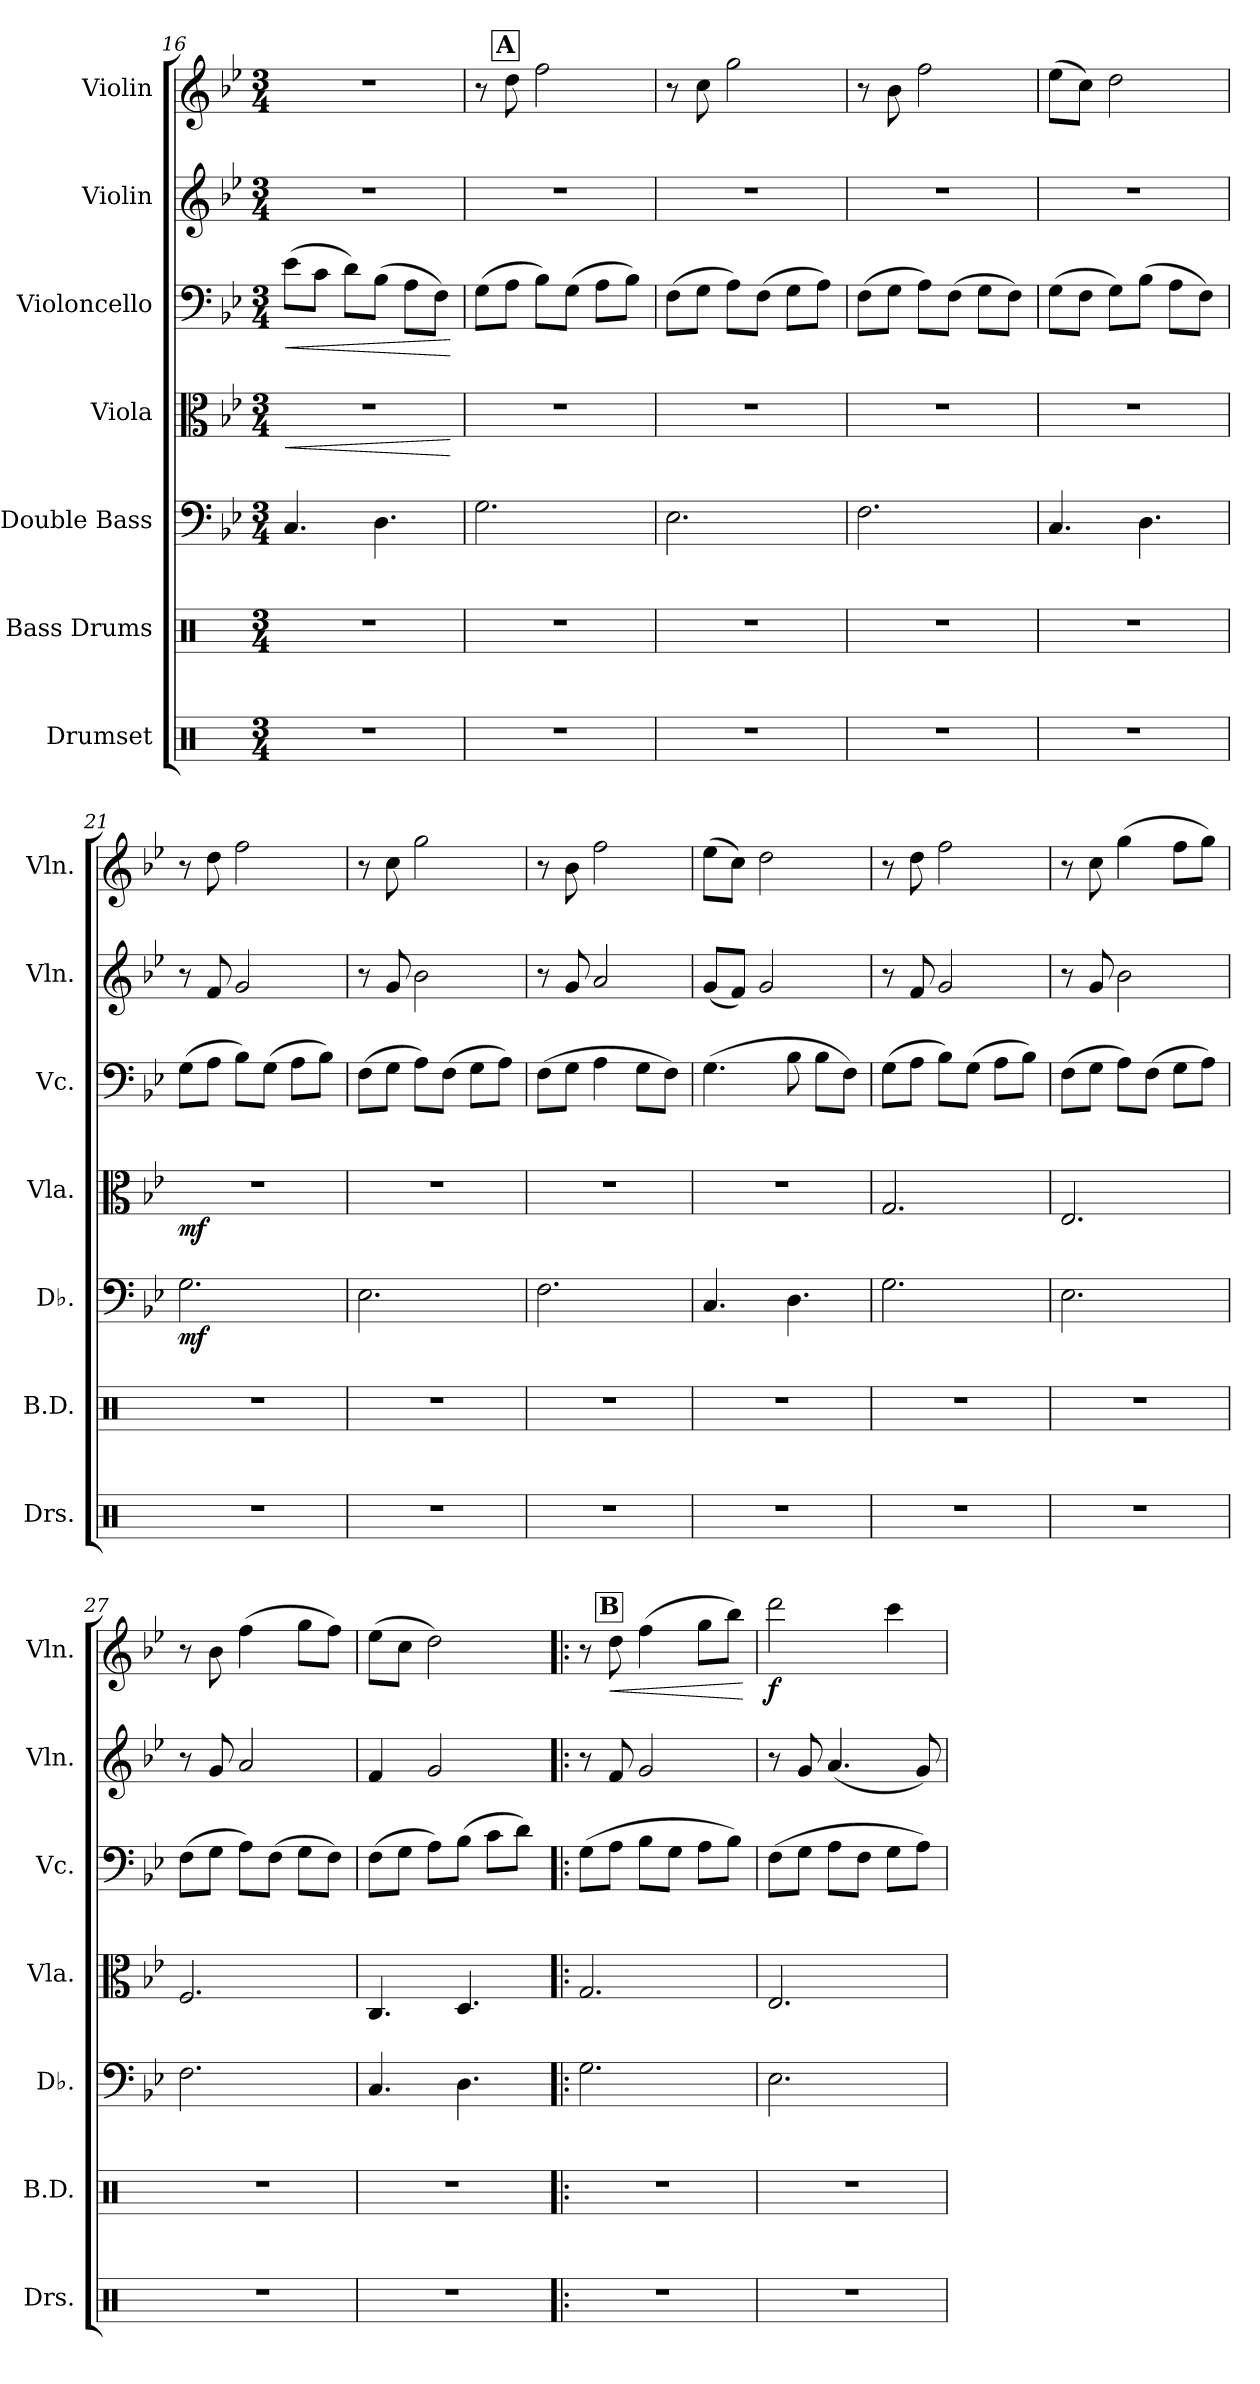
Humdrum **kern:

**kern	**kern	**kern	**dynam	**kern	**dynam	**kern	**dynam	**kern	**kern	**dynam
*part7	*part6	*part5	*part5	*part4	*part4	*part3	*part3	*part2	*part1	*part1
*staff7	*staff6	*staff5	*staff5	*staff4	*staff4	*staff3	*staff3	*staff2	*staff1	*staff1
*I"Drumset	*I"Bass Drums	*I"Double Bass	*	*I"Viola	*	*I"Violoncello	*	*I"Violin	*I"Violin	*
*I'Drs.	*I'B.D.	*I'Db.	*	*I'Vla.	*	*I'Vc.	*	*I'Vln.	*I'Vln.	*
*clefX	*clefX	*clefF4	*	*clefC3	*	*clefF4	*	*clefG2	*clefG2	*
*	*	*ITrd7c12	*	*	*	*	*	*	*	*
*k[]	*k[]	*k[b-e-]	*	*k[b-e-]	*	*k[b-e-]	*	*k[b-e-]	*k[b-e-]	*
*M3/4	*M3/4	*M3/4	*	*M3/4	*	*M3/4	*	*M3/4	*M3/4	*
=16	=16	=16	=16	=16	=16	=16	=16	=16	=16	=16
!	!	!	!	!	!LO:HP:b	!	!LO:HP:b	!	!	!
2.r	2.r	4.CC/	.	2.r	<	(8e-\L	<	2.r	2.r	.
.	.	.	.	.	.	8c\J	.	.	.	.
.	.	.	.	.	.	8d\L)	.	.	.	.
.	.	4.DD\	.	.	.	(8B-\J	.	.	.	.
.	.	.	.	.	.	8A\L	.	.	.	.
.	.	.	.	.	.	8F\J)	.	.	.	.
.	.	.	.	.	[	.	[	.	.	.
!!LO:REH:place=s1:a:B:fs=14:t=A:qo=0.5
=17	=17	=17	=17	=17	=17	=17	=17	=17	=17	=17
2.r	2.r	2.GG\	.	2.r	.	(8G\L	.	2.r	8r	.
.	.	.	.	.	.	8A\J	.	.	8dd\	.
.	.	.	.	.	.	8B-\L)	.	.	2ff\	.
.	.	.	.	.	.	(8G\J	.	.	.	.
.	.	.	.	.	.	8A\L	.	.	.	.
.	.	.	.	.	.	8B-\J)	.	.	.	.
=18	=18	=18	=18	=18	=18	=18	=18	=18	=18	=18
2.r	2.r	2.EE-\	.	2.r	.	(8F\L	.	2.r	8r	.
.	.	.	.	.	.	8G\J	.	.	8cc\	.
.	.	.	.	.	.	8A\L)	.	.	2gg\	.
.	.	.	.	.	.	(8F\J	.	.	.	.
.	.	.	.	.	.	8G\L	.	.	.	.
.	.	.	.	.	.	8A\J)	.	.	.	.
!!LO:LB:g=z
=19	=19	=19	=19	=19	=19	=19	=19	=19	=19	=19
2.r	2.r	2.FF\	.	2.r	.	(8F\L	.	2.r	8r	.
.	.	.	.	.	.	8G\J	.	.	8b-\	.
.	.	.	.	.	.	8A\L)	.	.	2ff\	.
.	.	.	.	.	.	(8F\J	.	.	.	.
.	.	.	.	.	.	8G\L	.	.	.	.
.	.	.	.	.	.	8F\J)	.	.	.	.
=20	=20	=20	=20	=20	=20	=20	=20	=20	=20	=20
2.r	2.r	4.CC/	.	2.r	.	(8G\L	.	2.r	(8ee-\L	.
.	.	.	.	.	.	8F\J	.	.	8cc\J)	.
.	.	.	.	.	.	8G\L)	.	.	2dd\	.
.	.	4.DD\	.	.	.	(8B-\J	.	.	.	.
.	.	.	.	.	.	8A\L	.	.	.	.
.	.	.	.	.	.	8F\J)	.	.	.	.
=21	=21	=21	=21	=21	=21	=21	=21	=21	=21	=21
!	!	!	!LO:DY:b	!	!LO:DY:b	!	!	!	!	!
2.r	2.r	2.GG\	mf	2.r	mf	(8G\L	.	8r	8r	.
.	.	.	.	.	.	8A\J	.	8f/	8dd\	.
.	.	.	.	.	.	8B-\L)	.	2g/	2ff\	.
.	.	.	.	.	.	(8G\J	.	.	.	.
.	.	.	.	.	.	8A\L	.	.	.	.
.	.	.	.	.	.	8B-\J)	.	.	.	.
=22	=22	=22	=22	=22	=22	=22	=22	=22	=22	=22
2.r	2.r	2.EE-\	.	2.r	.	(8F\L	.	8r	8r	.
.	.	.	.	.	.	8G\J	.	8g/	8cc\	.
.	.	.	.	.	.	8A\L)	.	2b-\	2gg\	.
.	.	.	.	.	.	(8F\J	.	.	.	.
.	.	.	.	.	.	8G\L	.	.	.	.
.	.	.	.	.	.	8A\J)	.	.	.	.
=23	=23	=23	=23	=23	=23	=23	=23	=23	=23	=23
2.r	2.r	2.FF\	.	2.r	.	(8F\L	.	8r	8r	.
.	.	.	.	.	.	8G\J	.	8g/	8b-\	.
.	.	.	.	.	.	4A\	.	2a/	2ff\	.
.	.	.	.	.	.	8G\L	.	.	.	.
.	.	.	.	.	.	8F\J)	.	.	.	.
=24	=24	=24	=24	=24	=24	=24	=24	=24	=24	=24
2.r	2.r	4.CC/	.	2.r	.	(4.G\	.	(8g/L	(8ee-\L	.
.	.	.	.	.	.	.	.	8f/J)	8cc\J)	.
.	.	.	.	.	.	.	.	2g/	2dd\	.
.	.	4.DD\	.	.	.	8B-\	.	.	.	.
.	.	.	.	.	.	8B-\L	.	.	.	.
.	.	.	.	.	.	8F\J)	.	.	.	.
=25	=25	=25	=25	=25	=25	=25	=25	=25	=25	=25
2.r	2.r	2.GG\	.	2.G/	.	(8G\L	.	8r	8r	.
.	.	.	.	.	.	8A\J	.	8f/	8dd\	.
.	.	.	.	.	.	8B-\L)	.	2g/	2ff\	.
.	.	.	.	.	.	(8G\J	.	.	.	.
.	.	.	.	.	.	8A\L	.	.	.	.
.	.	.	.	.	.	8B-\J)	.	.	.	.
!!LO:PB:g=z
=26	=26	=26	=26	=26	=26	=26	=26	=26	=26	=26
2.r	2.r	2.EE-\	.	2.E-/	.	(8F\L	.	8r	8r	.
.	.	.	.	.	.	8G\J	.	8g/	8cc\	.
.	.	.	.	.	.	8A\L)	.	2b-\	(4gg\	.
.	.	.	.	.	.	(8F\J	.	.	.	.
.	.	.	.	.	.	8G\L	.	.	8ff\L	.
.	.	.	.	.	.	8A\J)	.	.	8gg\J)	.
=27	=27	=27	=27	=27	=27	=27	=27	=27	=27	=27
2.r	2.r	2.FF\	.	2.F/	.	(8F\L	.	8r	8r	.
.	.	.	.	.	.	8G\J	.	8g/	8b-\	.
.	.	.	.	.	.	8A\L)	.	2a/	(4ff\	.
.	.	.	.	.	.	(8F\J	.	.	.	.
.	.	.	.	.	.	8G\L	.	.	8gg\L	.
.	.	.	.	.	.	8F\J)	.	.	8ff\J)	.
=28	=28	=28	=28	=28	=28	=28	=28	=28	=28	=28
2.r	2.r	4.CC/	.	4.C/	.	(8F\L	.	4f/	(8ee-\L	.
.	.	.	.	.	.	8G\J	.	.	8cc\J	.
.	.	.	.	.	.	8A\L)	.	2g/	2dd\)	.
.	.	4.DD\	.	4.D/	.	(8B-\J	.	.	.	.
.	.	.	.	.	.	8c\L	.	.	.	.
.	.	.	.	.	.	8d\J)	.	.	.	.
!!LO:REH:place=s1:a:B:fs=14:t=B:qo=0.5
=29!|:	=29!|:	=29!|:	=29!|:	=29!|:	=29!|:	=29!|:	=29!|:	=29!|:	=29!|:	=29!|:
2.r	2.r	2.GG\	.	2.G/	.	(8G\L	.	8r	8r	.
!	!	!	!	!	!	!	!	!	!	!LO:HP:b
.	.	.	.	.	.	8A\J	.	8f/	8dd\	<
.	.	.	.	.	.	8B-\L	.	2g/	(4ff\	.
.	.	.	.	.	.	8G\J	.	.	.	.
.	.	.	.	.	.	8A\L	.	.	8gg\L	.
.	.	.	.	.	.	8B-\J)	.	.	8bb-\J)	.
.	.	.	.	.	.	.	.	.	.	[
=30	=30	=30	=30	=30	=30	=30	=30	=30	=30	=30
!	!	!	!	!	!	!	!	!	!	!LO:DY:b
2.r	2.r	2.EE-\	.	2.E-/	.	(8F\L	.	8r	2ddd\	f
.	.	.	.	.	.	8G\J	.	8g/	.	.
.	.	.	.	.	.	8A\L	.	(4.a/	.	.
.	.	.	.	.	.	8F\J	.	.	.	.
.	.	.	.	.	.	8G\L	.	.	4ccc\	.
.	.	.	.	.	.	8A\J)	.	8g/)	.	.
=	=	=	=	=	=	=	=	=	=	=
*-	*-	*-	*-	*-	*-	*-	*-	*-	*-	*-
